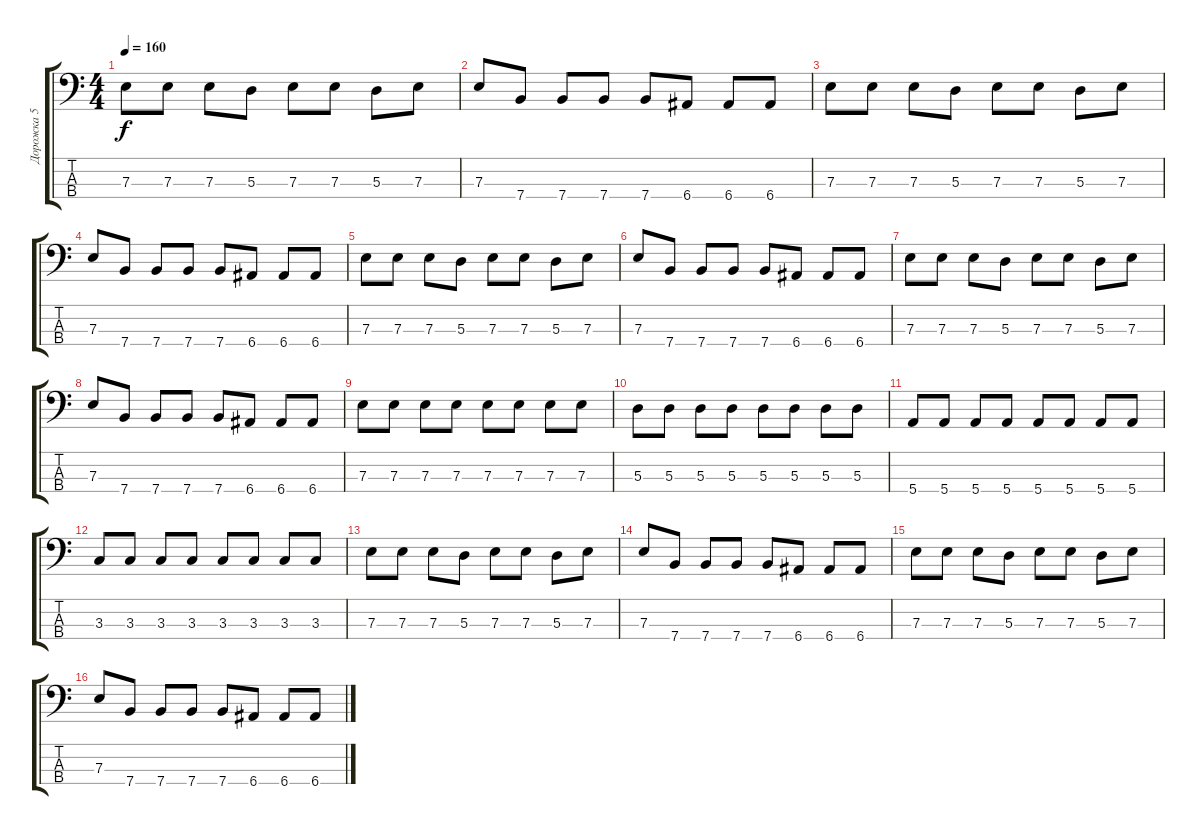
\track ("Дорожка 5" "Дорожка 5") {instrument electricbassfinger}
\staff {score tabs}
\tuning (G2 D2 A1 E1) {hide}
\ts (4 4)
\tempo 160
\clef f4
\ks c
7.3.8{dy f} 7.3.8 7.3.8 5.3.8 7.3.8 7.3.8 5.3.8 7.3.8 |
7.3.8 7.4.8 7.4.8 7.4.8 7.4.8 6.4.8 6.4.8 6.4.8 |
7.3.8 7.3.8 7.3.8 5.3.8 7.3.8 7.3.8 5.3.8 7.3.8 |
7.3.8 7.4.8 7.4.8 7.4.8 7.4.8 6.4.8 6.4.8 6.4.8 |
7.3.8 7.3.8 7.3.8 5.3.8 7.3.8 7.3.8 5.3.8 7.3.8 |
7.3.8 7.4.8 7.4.8 7.4.8 7.4.8 6.4.8 6.4.8 6.4.8 |
7.3.8 7.3.8 7.3.8 5.3.8 7.3.8 7.3.8 5.3.8 7.3.8 |
7.3.8 7.4.8 7.4.8 7.4.8 7.4.8 6.4.8 6.4.8 6.4.8 |
7.3.8 7.3.8 7.3.8 7.3.8 7.3.8 7.3.8 7.3.8 7.3.8 |
5.3.8 5.3.8 5.3.8 5.3.8 5.3.8 5.3.8 5.3.8 5.3.8 |
5.4.8 5.4.8 5.4.8 5.4.8 5.4.8 5.4.8 5.4.8 5.4.8 |
3.3.8 3.3.8 3.3.8 3.3.8 3.3.8 3.3.8 3.3.8 3.3.8 |
7.3.8 7.3.8 7.3.8 5.3.8 7.3.8 7.3.8 5.3.8 7.3.8 |
7.3.8 7.4.8 7.4.8 7.4.8 7.4.8 6.4.8 6.4.8 6.4.8 |
7.3.8 7.3.8 7.3.8 5.3.8 7.3.8 7.3.8 5.3.8 7.3.8 |
7.3.8 7.4.8 7.4.8 7.4.8 7.4.8 6.4.8 6.4.8 6.4.8
